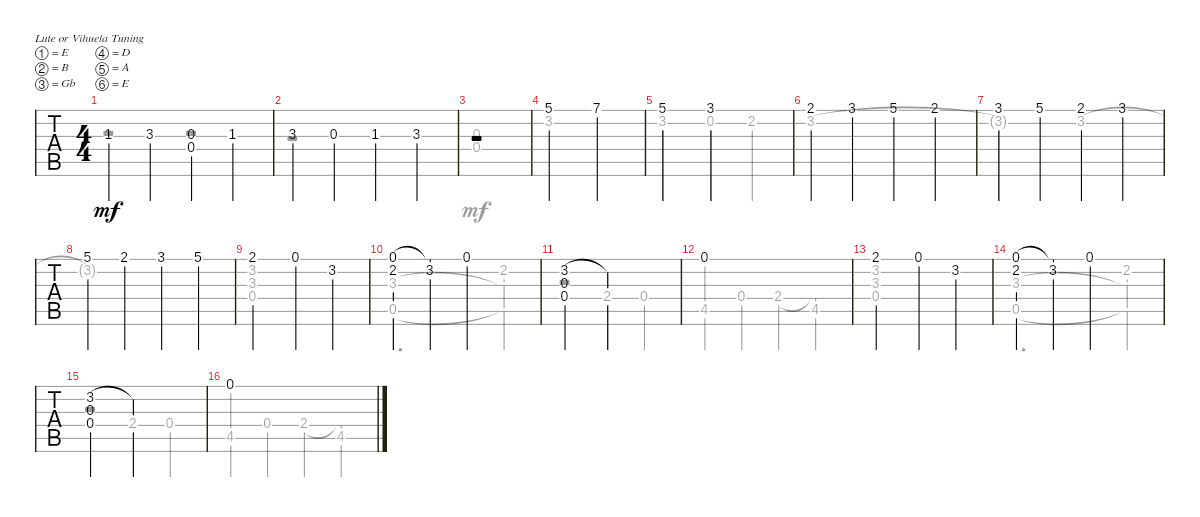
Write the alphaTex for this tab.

\bracketExtendMode groupsimilarinstruments
\singleTrackTrackNamePolicy hidden
\multiTrackTrackNamePolicy hidden
\firstSystemTrackNameOrientation horizontal
\otherSystemsTrackNameOrientation horizontal
\track ("Untitled" "Untitled") {instrument acousticguitarnylon}
\staff {tabs}
\tuning (E4 B3 Gb3 D3 A2 E2)
\voice
\ts (4 4)
\tempo (196 hide)
\clef g2
\scale
0.955864
\ks d
1.3.4{dy mf} 3.3.4 (0.4 0.3).4 1.3.4 |
\scale
0.955864 3.3.4 0.3.4 1.3.4 3.3.4 |
\scale
1.22068 r.1 |
\scale
0.955864 5.1.2 7.1.2 |
\scale
0.955864 5.1.2 3.1.2 |
\scale
0.955864 2.1.4 3.1.4 5.1.4 2.1.4 |
\scale
0.955864 3.1.4 5.1.4 2.1.4 3.1.4 |
\scale
0.955864 5.1.4 2.1.4 3.1.4 5.1.4 |
\scale
1.22068 2.1.2 0.1.4 3.2.4 |
\scale
0.955864 (0.1 2.2).4 (0.1{t} 3.2).4 0.1.2 |
\scale
0.955864 (3.2 0.4 0.3).2 3.2{t}.2 |
\scale
0.955864 0.1.1 |
\scale
0.955864 2.1.2 0.1.4 3.2.4 |
\scale
0.955864 (0.1 2.2).4 (0.1{t} 3.2).4 0.1.2 |
\scale
1.22068 (3.2 0.4 0.3).2 3.2{t}.2 |
\scale
0.955864 0.1.1
\voice
\clef g2
\ottava regular
\simile none
\scale
0.955864
\ks d
r.2{dy mf} r.2 |
\scale
0.955864 r.1 |
\scale
1.22068 (0.4 0.3).1 |
\scale
0.955864 3.2.1 |
\scale
0.955864 3.2.2 0.2.4 2.2.4 |
\scale
0.955864 3.2.1 |
\scale
0.955864 3.2{t}.2 3.2.2 |
\scale
0.955864 3.2{t}.1 |
\scale
1.22068 (3.2 3.3 0.4).1 |
\scale
0.955864 (3.3 0.5).2{d} (2.2 3.3{t} 0.5{t}).4 |
\scale
0.955864 r.2 2.4.4 0.4.4 |
\scale
0.955864 4.5.4 0.4.4 2.4.4 (2.4{t} 4.5).4 |
\scale
0.955864 (3.2 3.3 0.4).1 |
\scale
0.955864 (3.3 0.5).2{d} (2.2 3.3{t} 0.5{t}).4 |
\scale
1.22068 r.2 2.4.4 0.4.4 |
\scale
0.955864 4.5.4 0.4.4 2.4.4 (2.4{t} 4.5).4
